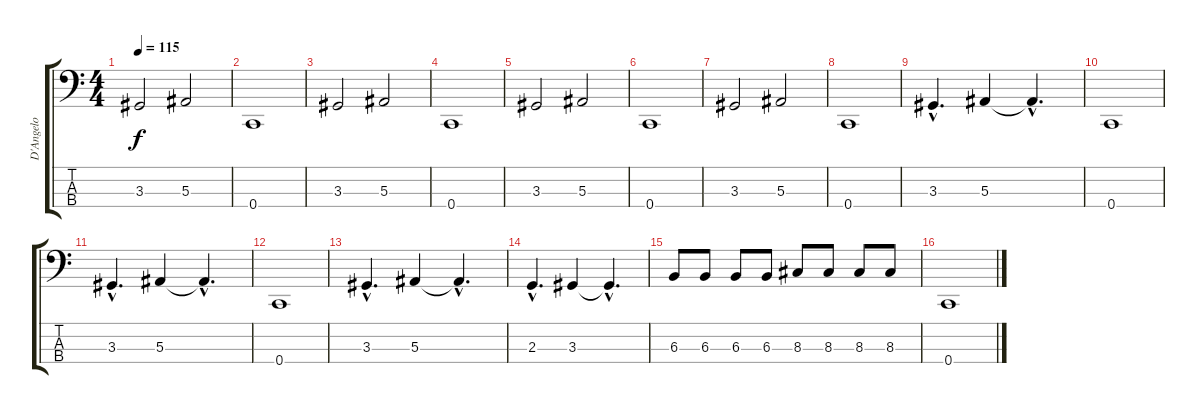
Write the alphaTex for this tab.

\track ("D'Angelo" "D'Angelo") {instrument electricbassfinger}
\staff {score tabs}
\tuning (Eb2 Bb1 F1 C1) {hide}
\ts (4 4)
\tempo 115
\clef f4
\ks c
3.3.2{dy f} 5.3.2 |
0.4.1 |
3.3.2 5.3.2 |
0.4.1 |
3.3.2 5.3.2 |
0.4.1 |
3.3.2 5.3.2 |
0.4.1 |
3.3{hac}.4{d} 5.3.4 5.3{hac t}.4{d} |
0.4.1 |
3.3{hac}.4{d} 5.3.4 5.3{hac t}.4{d} |
0.4.1 |
3.3{hac}.4{d} 5.3.4 5.3{hac t}.4{d} |
2.3{hac}.4{d} 3.3.4 3.3{hac t}.4{d} |
6.3.8 6.3.8 6.3.8 6.3.8 8.3.8 8.3.8 8.3.8 8.3.8 |
0.4.1
